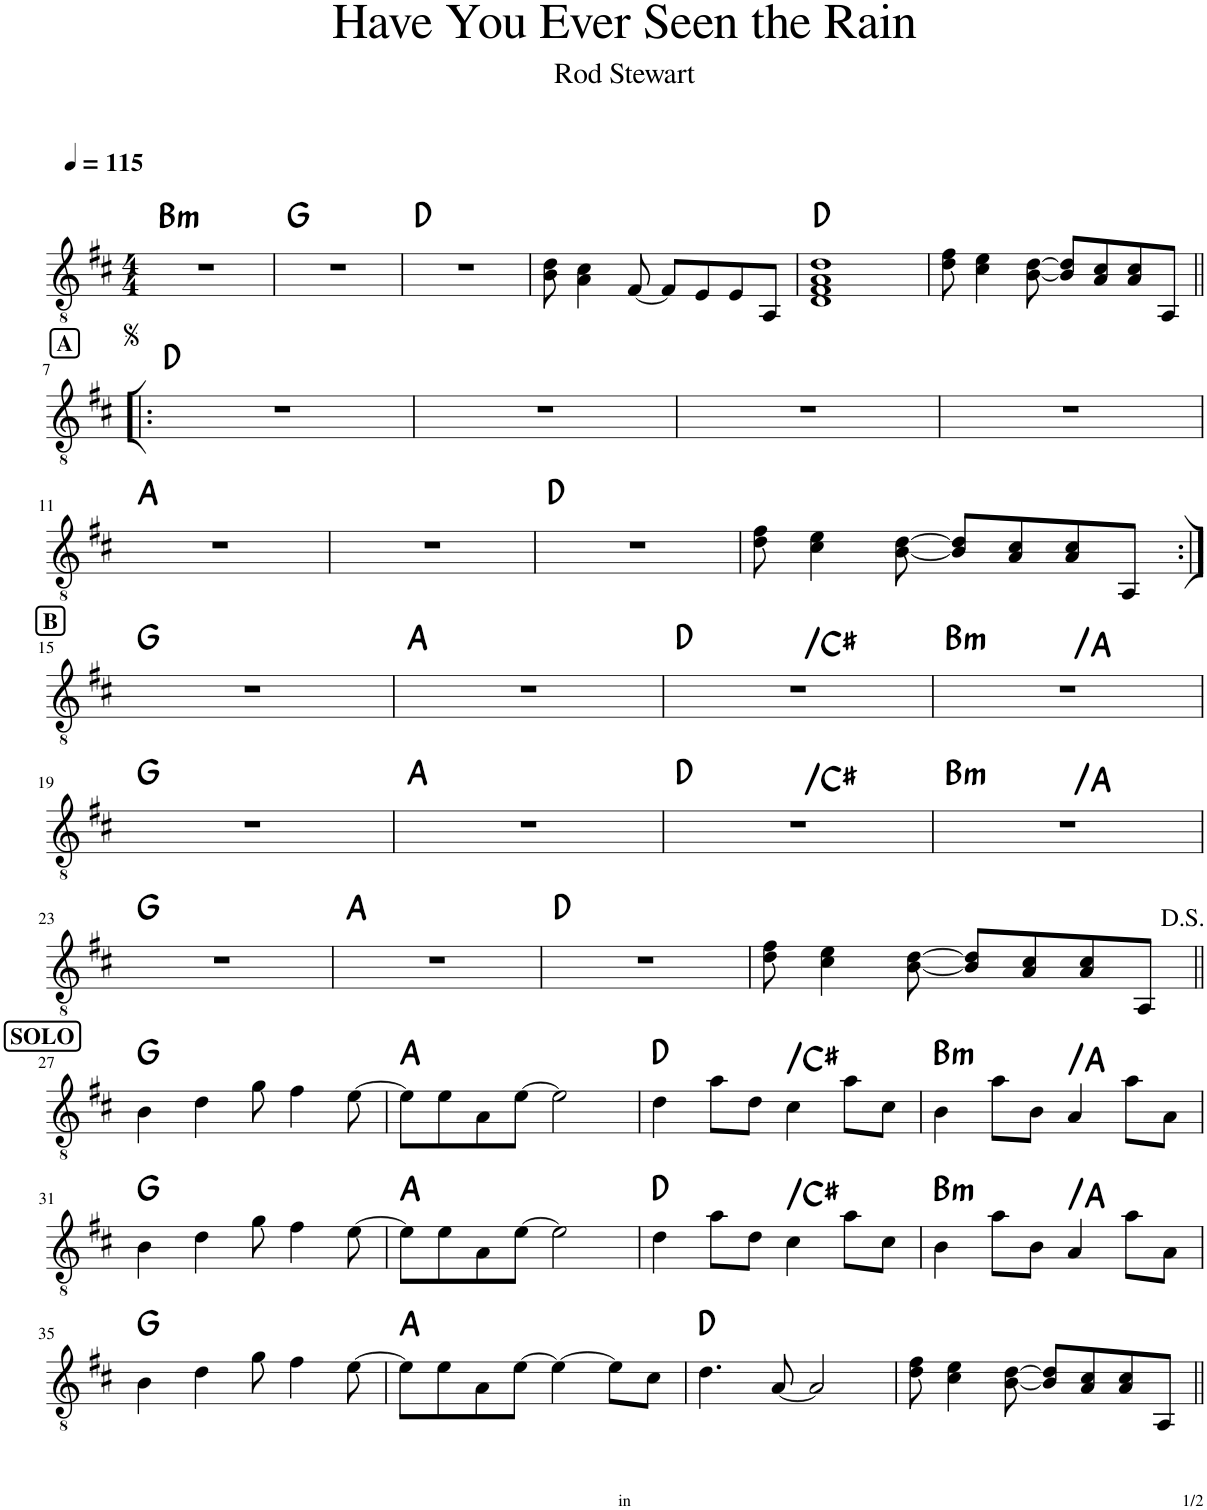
**kern	**harte
*part1	*part1
*staff1	*
*I"Classical Guitar	*
*I'Guit.	*
*clefGv2	*
*k[f#c#]	*
*M4/4	*
*MM115	*
=1	=1
!	!LO:H:kt=m
1r	B:min
=2	=2
1r	G:maj
=3	=3
1r	D:maj
=4	=4
8B\ 8d\	.
4A\ 4c#\	.
[8F#/	.
8F#/L]	.
8E/	.
8E/	.
8AA/J	.
=5	=5
1D 1F# 1A 1d	D:maj
=6	=6
8d\ 8f#\	.
4c#\ 4e\	.
[8B\ [8d\	.
8B/] 8d/]L	.
8A/ 8c#/	.
8A/ 8c#/	.
8AA/J	.
!!LO:LB:g=z
!!LO:REH:place=s1:a:B:cj:fs=11:t=A
=7!|:	=7!|:
1r	D:maj
=8	=8
1r	.
=9	=9
1r	.
=10	=10
1r	.
!!LO:LB:g=z
=11	=11
1r	A:maj
=12	=12
1r	.
=13	=13
1r	D:maj
=14	=14
8d\ 8f#\	.
4c#\ 4e\	.
[8B\ [8d\	.
8B/] 8d/]L	.
8A/ 8c#/	.
8A/ 8c#/	.
8AA/J	.
!!LO:LB:g=z
!!LO:REH:place=s1:a:B:cj:fs=11:t=B
=15:|!	=15:|!
1r	G:maj
=16	=16
1r	A:maj
=17	=17
!	!LO:H:n=2:kt=N.C.
1r	D:maj N
=18	=18
!	!LO:H:n=1:kt=m
!	!LO:H:n=2:kt=N.C.
1r	B:min N
!!LO:LB:g=z
=19	=19
1r	G:maj
=20	=20
1r	A:maj
=21	=21
!	!LO:H:n=2:kt=N.C.
1r	D:maj N
=22	=22
!	!LO:H:n=1:kt=m
!	!LO:H:n=2:kt=N.C.
1r	B:min N
!!LO:LB:g=z
=23	=23
1r	G:maj
=24	=24
1r	A:maj
=25	=25
1r	D:maj
=26	=26
8d\ 8f#\	.
4c#\ 4e\	.
[8B\ [8d\	.
8B/] 8d/]L	.
8A/ 8c#/	.
8A/ 8c#/	.
8AA/J	.
!!LO:LB:g=z
!!LO:REH:place=s1:a:B:cj:fs=11:t=SOLO
=27||	=27||
4B\	G:maj
4d\	.
8g\	.
4f#\	.
[8e\	.
=28	=28
8e\L]	A:maj
8e\	.
8A\	.
[8e\J	.
2e\]	.
=29	=29
4d\	D:maj
8a\L	.
8d\J	.
!	!LO:H:kt=N.C.
4c#\	N
8a\L	.
8c#\J	.
=30	=30
!	!LO:H:kt=m
4B\	B:min
8a\L	.
8B\J	.
!	!LO:H:kt=N.C.
4A/	N
8a\L	.
8A\J	.
!!LO:LB:g=z
=31	=31
4B\	G:maj
4d\	.
8g\	.
4f#\	.
[8e\	.
=32	=32
8e\L]	A:maj
8e\	.
8A\	.
[8e\J	.
2e\]	.
=33	=33
4d\	D:maj
8a\L	.
8d\J	.
!	!LO:H:kt=N.C.
4c#\	N
8a\L	.
8c#\J	.
=34	=34
!	!LO:H:kt=m
4B\	B:min
8a\L	.
8B\J	.
!	!LO:H:kt=N.C.
4A/	N
8a\L	.
8A\J	.
!!LO:LB:g=z
=35	=35
4B\	G:maj
4d\	.
8g\	.
4f#\	.
[8e\	.
=36	=36
8e\L]	A:maj
8e\	.
8A\	.
[8e\J	.
4e\_	.
8e\L]	.
8c#\J	.
=37	=37
4.d\	D:maj
[8A/	.
2A/]	.
=38	=38
8d\ 8f#\	.
4c#\ 4e\	.
[8B\ [8d\	.
8B/] 8d/]L	.
8A/ 8c#/	.
8A/ 8c#/	.
8AA/J	.
=||	=||
*-	*-
